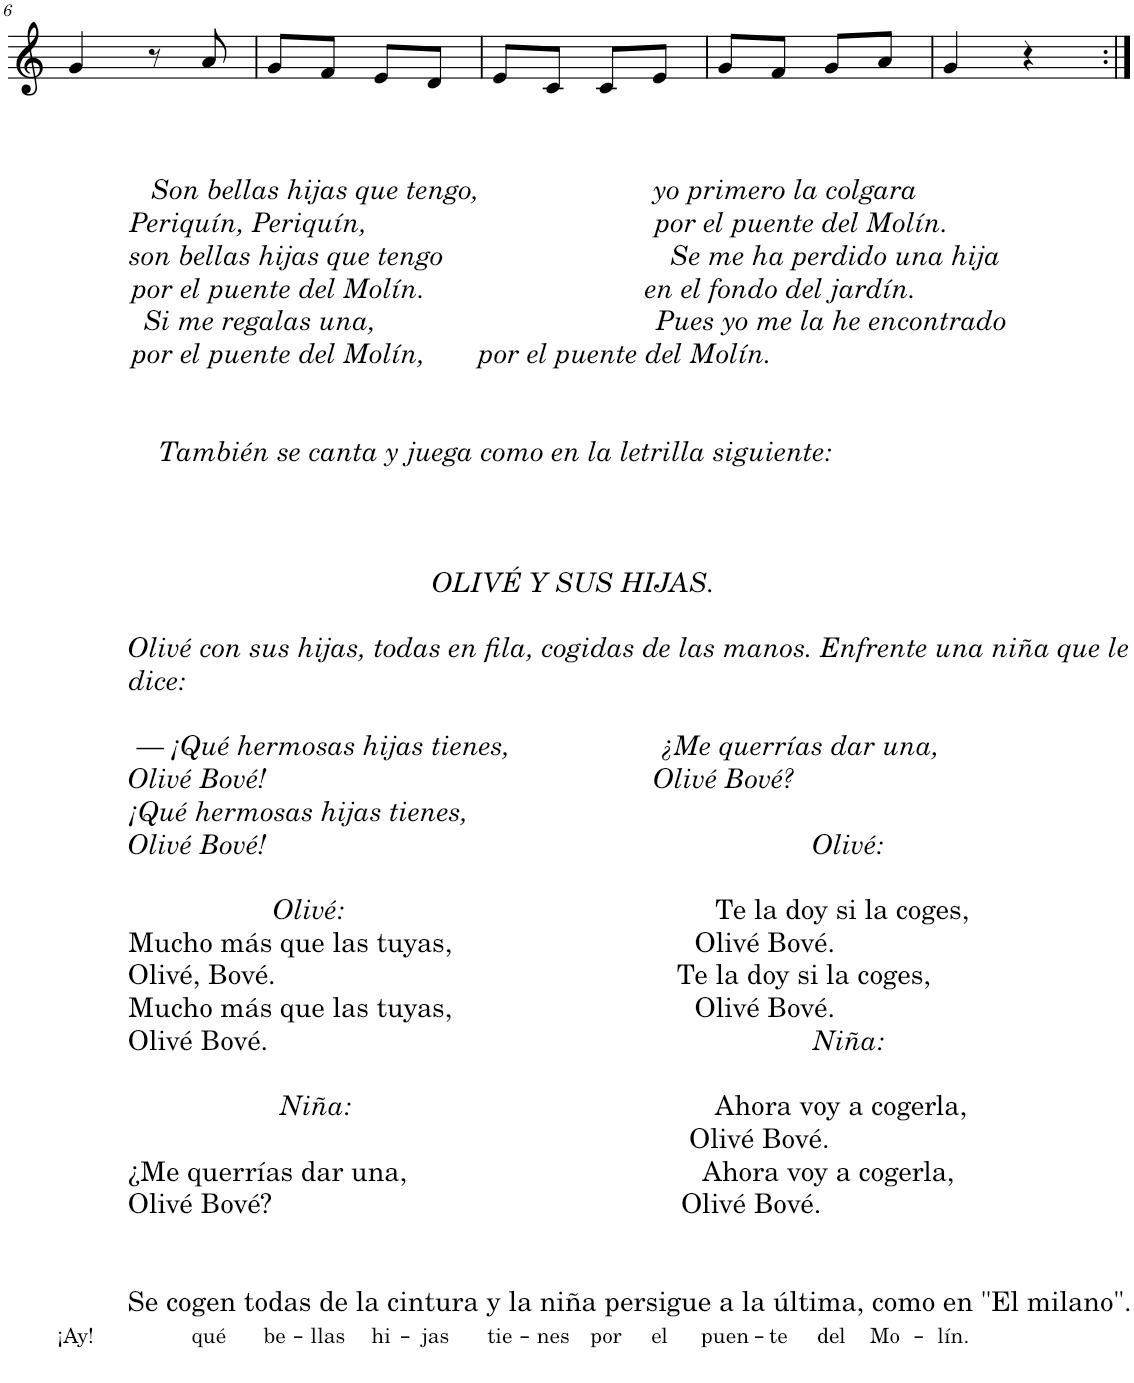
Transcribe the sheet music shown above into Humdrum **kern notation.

**kern	**text
*part1	*part1
*staff1	*staff1
*I"Piano	*
*I'Pno.	*
!!LO:PB:g=z
*clefG2	*
*k[]	*
*M2/4	*
=6	=6
!	!LO:LY:b
4g/	¡Ay!
8r	.
!	!LO:LY:b
8a/	qué
=7	=7
!LO:TX:b:i:t=Son bellas hijas que tengo,                       yo primero la colgara	!
!LO:TX:b:t=Periquín, Periquín,                                      por el puente del Molín.	!
!LO:TX:b:t=son bellas hijas que tengo                              Se me ha perdido una hija	!
!LO:TX:b:t=por el puente del Molín.                             en el fondo del jardín.	!
!LO:TX:b:t=Si me regalas una,                                     Pues yo me la he encontrado	!
!LO:TX:b:t=por el puente del Molín,       por el puente del Molín.	!
!LO:TX:b:t=También se canta y juega como en la letrilla siguiente&colon;	!
!LO:TX:b:t=OLIVÉ Y SUS HIJAS.	!
!LO:TX:b:t=Olivé con sus hijas, todas en fila, cogidas de las manos. Enfrente una niña que le	!
!LO:TX:b:t=dice&colon;	!
!LO:TX:b:t=— ¡Qué hermosas hijas tienes,                    ¿Me querrías dar una,	!
!LO:TX:b:t=Olivé Bové!                                                   Olivé Bové?	!
!LO:TX:b:t=¡Qué hermosas hijas tienes,	!
!LO:TX:b:t=Olivé Bové!                                                                        Olivé&colon;	!
!LO:TX:b:t=Olivé&colon;	!
!LO:TX:b:t=Te la doy si la coges,	!
!LO:TX:b:t=Mucho más que las tuyas,                                Olivé Bové.	!
!LO:TX:b:t=Olivé, Bové.                                                     Te la doy si la coges,	!
!LO:TX:b:t=Mucho más que las tuyas,                                Olivé Bové.	!
!LO:TX:b:t=Olivé Bové.	!
!LO:TX:b:i:t=Niña&colon;	!
!LO:TX:b:t=Niña&colon;	!
!LO:TX:b:t=Ahora voy a cogerla,	!
!LO:TX:b:t=Olivé Bové.	!
!LO:TX:b:t=¿Me querrías dar una,                                       Ahora voy a cogerla,	!
!LO:TX:b:t=Olivé Bové?                                                      Olivé Bové.	!
!LO:TX:b:t=Se cogen todas de la cintura y la niña persigue a la última, como en "El milano".	!
!	!LO:LY:b
8g/L	be-
!	!LO:LY:b
8f/J	-llas
!	!LO:LY:b
8e/L	hi-
!	!LO:LY:b
8d/J	-jas
=8	=8
!	!LO:LY:b
8e/L	tie-
!	!LO:LY:b
8c/J	-nes
!	!LO:LY:b
8c/L	por
!	!LO:LY:b
8e/J	el
=9	=9
!	!LO:LY:b
8g/L	puen-
!	!LO:LY:b
8f/J	-te
!	!LO:LY:b
8g/L	del
!	!LO:LY:b
8a/J	Mo-
=10	=10
!	!LO:LY:b
4g/	-lín.
4r	.
=:|!	=:|!
*-	*-
